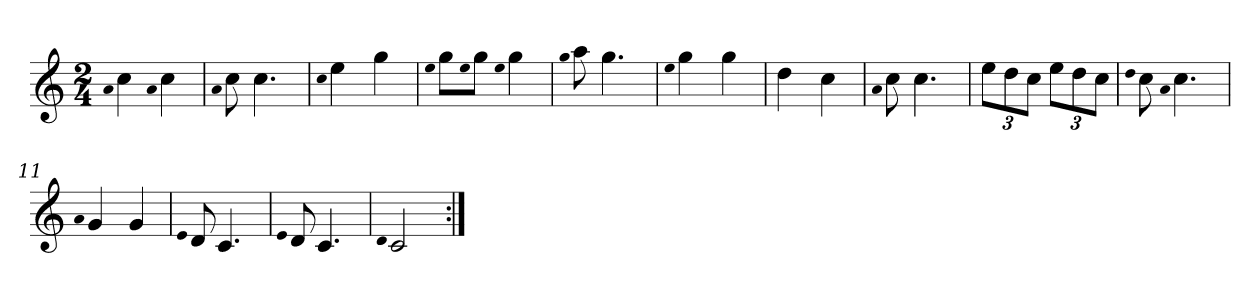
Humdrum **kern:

**kern
*part1
*staff1
*clefG2
*k[]
*M2/4
=1
qa
4cc\
qa
4cc\
=2
qa
8cc\
4.cc\
=3
qcc
4ee\
4gg\
=4
qee
8gg\L
qee
8gg\J
qee
4gg\
=5
qgg
8aa\
4.gg\
=6
qee
4gg\
4gg\
=7
4dd\
4cc\
=8
qa
8cc\
4.cc\
=9
12ee\L
12dd\
12cc\J
12ee\L
12dd\
12cc\J
=10
qdd
8cc\
qa
4.cc\
=11
qa
4g/
4g/
=12
qe
8d/
4.c/
=13
qe
8d/
4.c/
=14
qd
2c/
=:|!
*-
